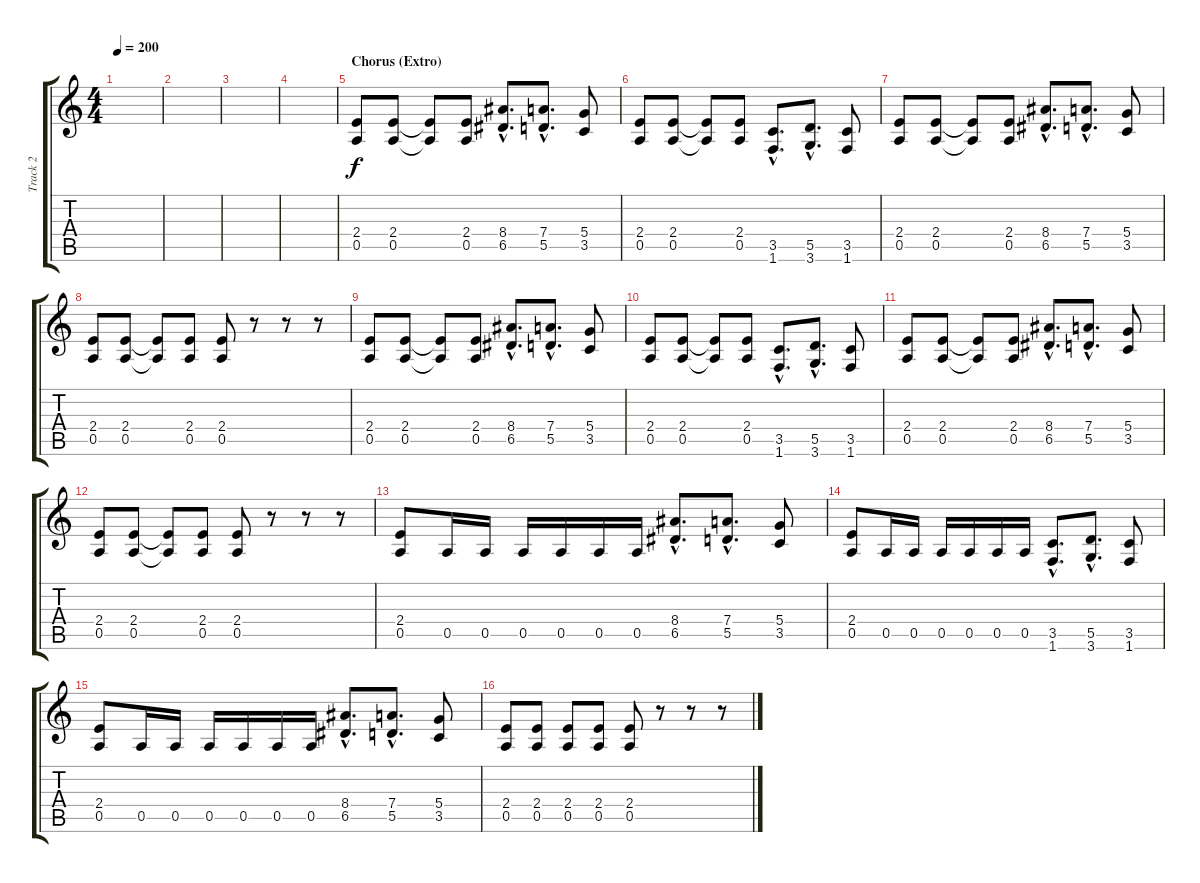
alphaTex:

\track ("Track 2" "Track 2") {instrument distortionguitar}
\staff {score tabs}
\tuning (E4 B3 G3 D3 A2 E2) {hide}
\ts (4 4)
\tempo 200
\clef g2
\ks c
|
|
|
|
\section ("" "Chorus (Extro)")
(2.4 0.5).8 (2.4 0.5).8 (2.4{t} 0.5{t}).8 (2.4 0.5).8 (8.4{hac} 6.5{hac}).8{d} (7.4{hac} 5.5{hac}).8{d} (5.4 3.5).8 |
(2.4 0.5).8 (2.4 0.5).8 (2.4{t} 0.5{t}).8 (2.4 0.5).8 (3.5{hac} 1.6{hac}).8{d} (5.5{hac} 3.6{hac}).8{d} (3.5 1.6).8 |
(2.4 0.5).8 (2.4 0.5).8 (2.4{t} 0.5{t}).8 (2.4 0.5).8 (8.4{hac} 6.5{hac}).8{d} (7.4{hac} 5.5{hac}).8{d} (5.4 3.5).8 |
(2.4 0.5).8 (2.4 0.5).8 (2.4{t} 0.5{t}).8 (2.4 0.5).8 (2.4 0.5).8 r.8 r.8 r.8 |
(2.4 0.5).8 (2.4 0.5).8 (2.4{t} 0.5{t}).8 (2.4 0.5).8 (8.4{hac} 6.5{hac}).8{d} (7.4{hac} 5.5{hac}).8{d} (5.4 3.5).8 |
(2.4 0.5).8 (2.4 0.5).8 (2.4{t} 0.5{t}).8 (2.4 0.5).8 (3.5{hac} 1.6{hac}).8{d} (5.5{hac} 3.6{hac}).8{d} (3.5 1.6).8 |
(2.4 0.5).8 (2.4 0.5).8 (2.4{t} 0.5{t}).8 (2.4 0.5).8 (8.4{hac} 6.5{hac}).8{d} (7.4{hac} 5.5{hac}).8{d} (5.4 3.5).8 |
(2.4 0.5).8 (2.4 0.5).8 (2.4{t} 0.5{t}).8 (2.4 0.5).8 (2.4 0.5).8 r.8 r.8 r.8 |
(2.4 0.5).8 0.5.16 0.5.16 0.5.16 0.5.16 0.5.16 0.5.16 (8.4{hac} 6.5{hac}).8{d} (7.4{hac} 5.5{hac}).8{d} (5.4 3.5).8 |
(2.4 0.5).8 0.5.16 0.5.16 0.5.16 0.5.16 0.5.16 0.5.16 (3.5{hac} 1.6{hac}).8{d} (5.5{hac} 3.6{hac}).8{d} (3.5 1.6).8 |
(2.4 0.5).8 0.5.16 0.5.16 0.5.16 0.5.16 0.5.16 0.5.16 (8.4{hac} 6.5{hac}).8{d} (7.4{hac} 5.5{hac}).8{d} (5.4 3.5).8 |
(2.4 0.5).8 (2.4 0.5).8 (2.4 0.5).8 (2.4 0.5).8 (2.4 0.5).8 r.8 r.8 r.8
